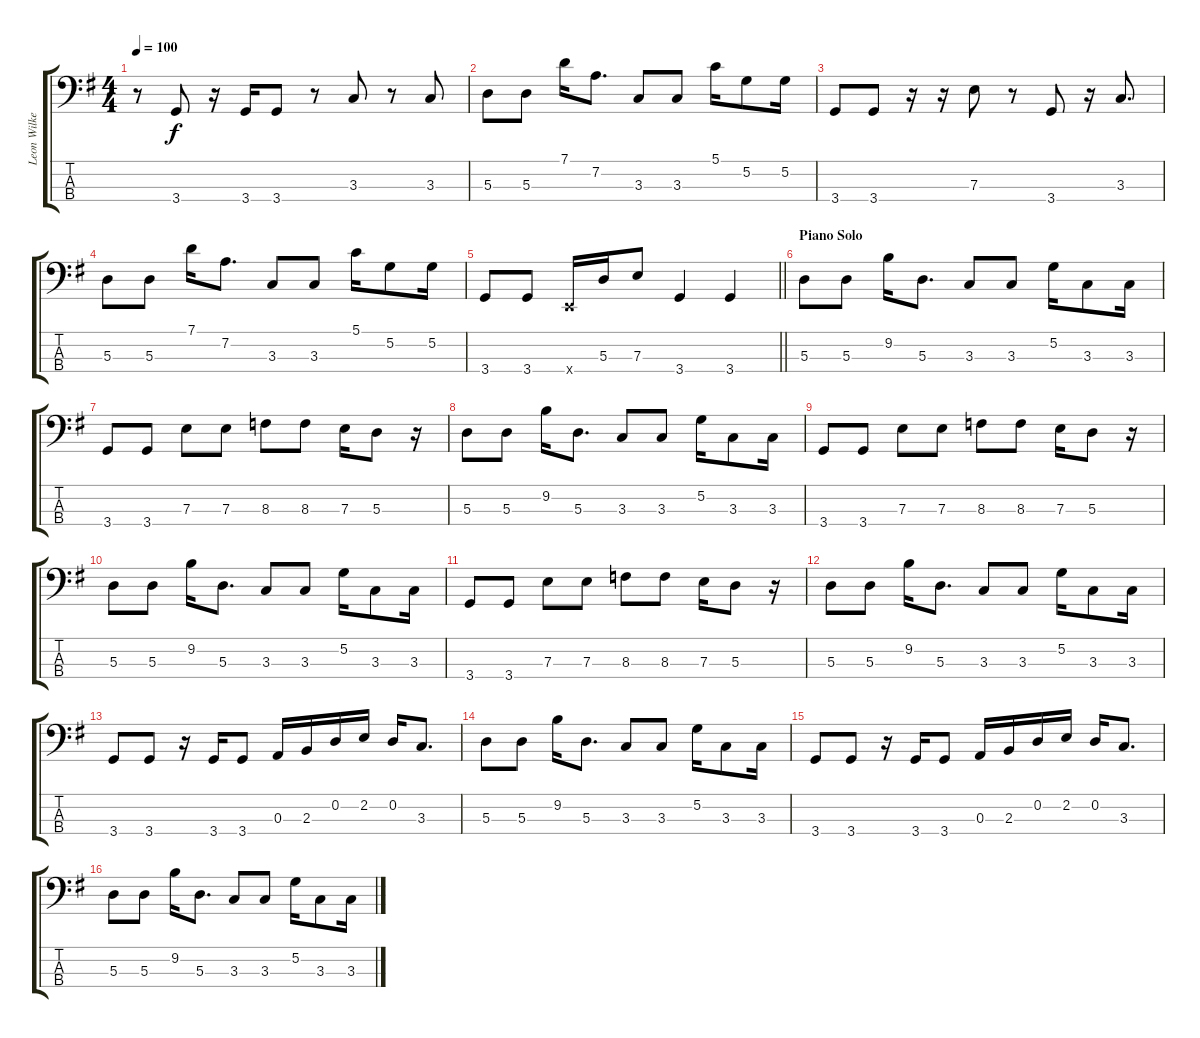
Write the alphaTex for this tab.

\track ("Leon Wilkeson" "Leon Wilke") {instrument electricbasspick}
\staff {score tabs}
\tuning (G2 D2 A1 E1) {hide}
\ts (4 4)
\tempo 100
\clef f4
\ks g
r.8{dy f} 3.4.8 r.16 3.4.16 3.4.8 r.8 3.3.8 r.8 3.3.8 |
5.3.8 5.3.8 7.1.16 7.2.8{d} 3.3.8 3.3.8 5.1.16 5.2.8 5.2.16 |
3.4.8 3.4.8 r.16 r.16 7.3.8 r.8 3.4.8 r.16 3.3.8{d} |
5.3.8 5.3.8 7.1.16 7.2.8{d} 3.3.8 3.3.8 5.1.16 5.2.8 5.2.16 |
\barLineRight lightlight
3.4.8 3.4.8 0.4{x}.16 5.3.16 7.3.8 3.4.4 3.4.4 |
\section ("" "Piano Solo")
5.3.8 5.3.8 9.2.16 5.3.8{d} 3.3.8 3.3.8 5.2.16 3.3.8 3.3.16 |
3.4.8 3.4.8 7.3.8 7.3.8 8.3.8 8.3.8 7.3.16 5.3.8 r.16 |
5.3.8 5.3.8 9.2.16 5.3.8{d} 3.3.8 3.3.8 5.2.16 3.3.8 3.3.16 |
3.4.8 3.4.8 7.3.8 7.3.8 8.3.8 8.3.8 7.3.16 5.3.8 r.16 |
5.3.8 5.3.8 9.2.16 5.3.8{d} 3.3.8 3.3.8 5.2.16 3.3.8 3.3.16 |
3.4.8 3.4.8 7.3.8 7.3.8 8.3.8 8.3.8 7.3.16 5.3.8 r.16 |
5.3.8 5.3.8 9.2.16 5.3.8{d} 3.3.8 3.3.8 5.2.16 3.3.8 3.3.16 |
3.4.8 3.4.8 r.16 3.4.16 3.4.8 0.3.16 2.3.16 0.2.16 2.2.16 0.2.16 3.3.8{d} |
5.3.8 5.3.8 9.2.16 5.3.8{d} 3.3.8 3.3.8 5.2.16 3.3.8 3.3.16 |
3.4.8 3.4.8 r.16 3.4.16 3.4.8 0.3.16 2.3.16 0.2.16 2.2.16 0.2.16 3.3.8{d} |
5.3.8 5.3.8 9.2.16 5.3.8{d} 3.3.8 3.3.8 5.2.16 3.3.8 3.3.16
